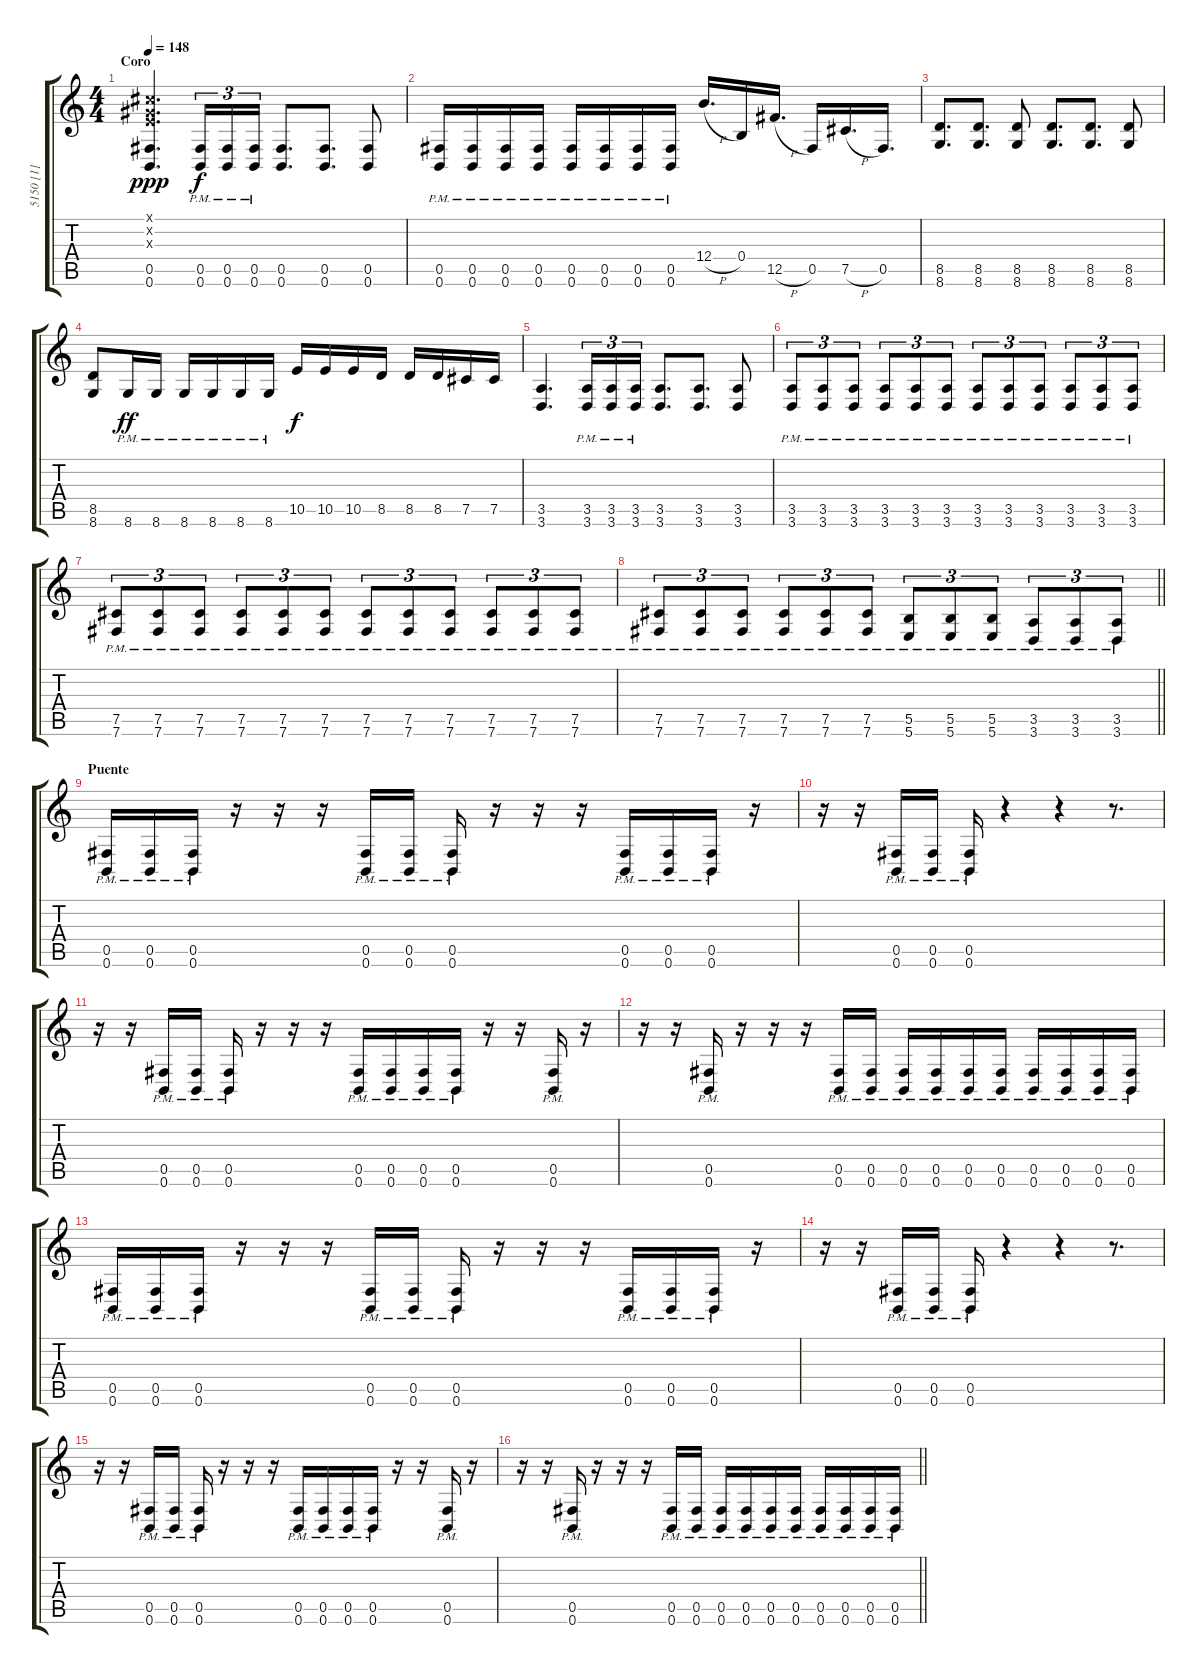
\track ("5150 [1]" "5150 [1]") {instrument electricguitarjazz}
\staff {score tabs}
\tuning (Db4 Ab3 E3 B2 Gb2 B1) {hide}
\ts (4 4)
\section ("" "Coro")
\tempo 148
\clef g2
\ks c
(0.1{x} 0.2{x} 0.3{x} 0.5 0.6).4{d dy ppp} (0.5{pm} 0.6).16{tu (3 2) dy f} (0.5{pm} 0.6).16{tu (3 2)} (0.5{pm} 0.6).16{tu (3 2)} (0.5 0.6).8{d} (0.5 0.6).8{d} (0.5 0.6).8 |
(0.5{pm} 0.6).16 (0.5{pm} 0.6).16 (0.5{pm} 0.6).16 (0.5{pm} 0.6).16 (0.5{pm} 0.6).16 (0.5{pm} 0.6).16 (0.5{pm} 0.6).16 (0.5{pm} 0.6).16 12.4{h}.16{d} 0.4.16 12.5{h}.16{d} 0.5.16 7.5{h}.16{d} 0.5.16{d} |
(8.5 8.6).8{d} (8.5 8.6).8{d} (8.5 8.6).8 (8.5 8.6).8{d} (8.5 8.6).8{d} (8.5 8.6).8 |
(8.5 8.6).8 8.6{pm}.16{dy ff} 8.6{pm}.16 8.6{pm}.16 8.6{pm}.16 8.6{pm}.16 8.6{pm}.16 10.5.16{dy f} 10.5.16 10.5.16 8.5.16 8.5.16 8.5.16 7.5.16 7.5.16 |
(3.5 3.6).4{d} (3.5{pm} 3.6).16{tu (3 2)} (3.5{pm} 3.6).16{tu (3 2)} (3.5{pm} 3.6).16{tu (3 2)} (3.5 3.6).8{d} (3.5 3.6).8{d} (3.5 3.6).8 |
(3.5{pm} 3.6).8{tu (3 2)} (3.5{pm} 3.6).8{tu (3 2)} (3.5{pm} 3.6).8{tu (3 2)} (3.5{pm} 3.6).8{tu (3 2)} (3.5{pm} 3.6).8{tu (3 2)} (3.5{pm} 3.6).8{tu (3 2)} (3.5{pm} 3.6).8{tu (3 2)} (3.5{pm} 3.6).8{tu (3 2)} (3.5{pm} 3.6).8{tu (3 2)} (3.5{pm} 3.6).8{tu (3 2)} (3.5{pm} 3.6).8{tu (3 2)} (3.5{pm} 3.6).8{tu (3 2)} |
(7.5{pm} 7.6).8{tu (3 2)} (7.5{pm} 7.6).8{tu (3 2)} (7.5{pm} 7.6).8{tu (3 2)} (7.5{pm} 7.6).8{tu (3 2)} (7.5{pm} 7.6).8{tu (3 2)} (7.5{pm} 7.6).8{tu (3 2)} (7.5{pm} 7.6).8{tu (3 2)} (7.5{pm} 7.6).8{tu (3 2)} (7.5{pm} 7.6).8{tu (3 2)} (7.5{pm} 7.6).8{tu (3 2)} (7.5{pm} 7.6).8{tu (3 2)} (7.5{pm} 7.6).8{tu (3 2)} |
\barLineRight lightlight
(7.5{pm} 7.6).8{tu (3 2)} (7.5{pm} 7.6).8{tu (3 2)} (7.5{pm} 7.6).8{tu (3 2)} (7.5{pm} 7.6).8{tu (3 2)} (7.5{pm} 7.6).8{tu (3 2)} (7.5{pm} 7.6).8{tu (3 2)} (5.5{pm} 5.6).8{tu (3 2)} (5.5{pm} 5.6).8{tu (3 2)} (5.5{pm} 5.6).8{tu (3 2)} (3.5{pm} 3.6).8{tu (3 2)} (3.5{pm} 3.6).8{tu (3 2)} (3.5{pm} 3.6).8{tu (3 2)} |
\section ("" "Puente ")
(0.5{pm} 0.6).16 (0.5{pm} 0.6).16 (0.5{pm} 0.6).16 r.16 r.16 r.16 (0.5{pm} 0.6).16 (0.5{pm} 0.6).16 (0.5{pm} 0.6).16 r.16 r.16 r.16 (0.5{pm} 0.6).16 (0.5{pm} 0.6).16 (0.5{pm} 0.6).16 r.16 |
r.16 r.16 (0.5{pm} 0.6).16 (0.5{pm} 0.6).16 (0.5{pm} 0.6).16 r.4 r.4 r.8{d} |
r.16 r.16 (0.5{pm} 0.6).16 (0.5{pm} 0.6).16 (0.5{pm} 0.6).16 r.16 r.16 r.16 (0.5{pm} 0.6).16 (0.5{pm} 0.6).16 (0.5{pm} 0.6).16 (0.5{pm} 0.6).16 r.16 r.16 (0.5{pm} 0.6).16 r.16 |
r.16 r.16 (0.5{pm} 0.6).16 r.16 r.16 r.16 (0.5{pm} 0.6).16 (0.5{pm} 0.6).16 (0.5{pm} 0.6).16 (0.5{pm} 0.6).16 (0.5{pm} 0.6).16 (0.5{pm} 0.6).16 (0.5{pm} 0.6).16 (0.5{pm} 0.6).16 (0.5{pm} 0.6).16 (0.5{pm} 0.6).16 |
(0.5{pm} 0.6).16 (0.5{pm} 0.6).16 (0.5{pm} 0.6).16 r.16 r.16 r.16 (0.5{pm} 0.6).16 (0.5{pm} 0.6).16 (0.5{pm} 0.6).16 r.16 r.16 r.16 (0.5{pm} 0.6).16 (0.5{pm} 0.6).16 (0.5{pm} 0.6).16 r.16 |
r.16 r.16 (0.5{pm} 0.6).16 (0.5{pm} 0.6).16 (0.5{pm} 0.6).16 r.4 r.4 r.8{d} |
r.16 r.16 (0.5{pm} 0.6).16 (0.5{pm} 0.6).16 (0.5{pm} 0.6).16 r.16 r.16 r.16 (0.5{pm} 0.6).16 (0.5{pm} 0.6).16 (0.5{pm} 0.6).16 (0.5{pm} 0.6).16 r.16 r.16 (0.5{pm} 0.6).16 r.16 |
\barLineRight lightlight
r.16 r.16 (0.5{pm} 0.6).16 r.16 r.16 r.16 (0.5{pm} 0.6).16 (0.5{pm} 0.6).16 (0.5{pm} 0.6).16 (0.5{pm} 0.6).16 (0.5{pm} 0.6).16 (0.5{pm} 0.6).16 (0.5{pm} 0.6).16 (0.5{pm} 0.6).16 (0.5{pm} 0.6).16 (0.5{pm} 0.6).16
